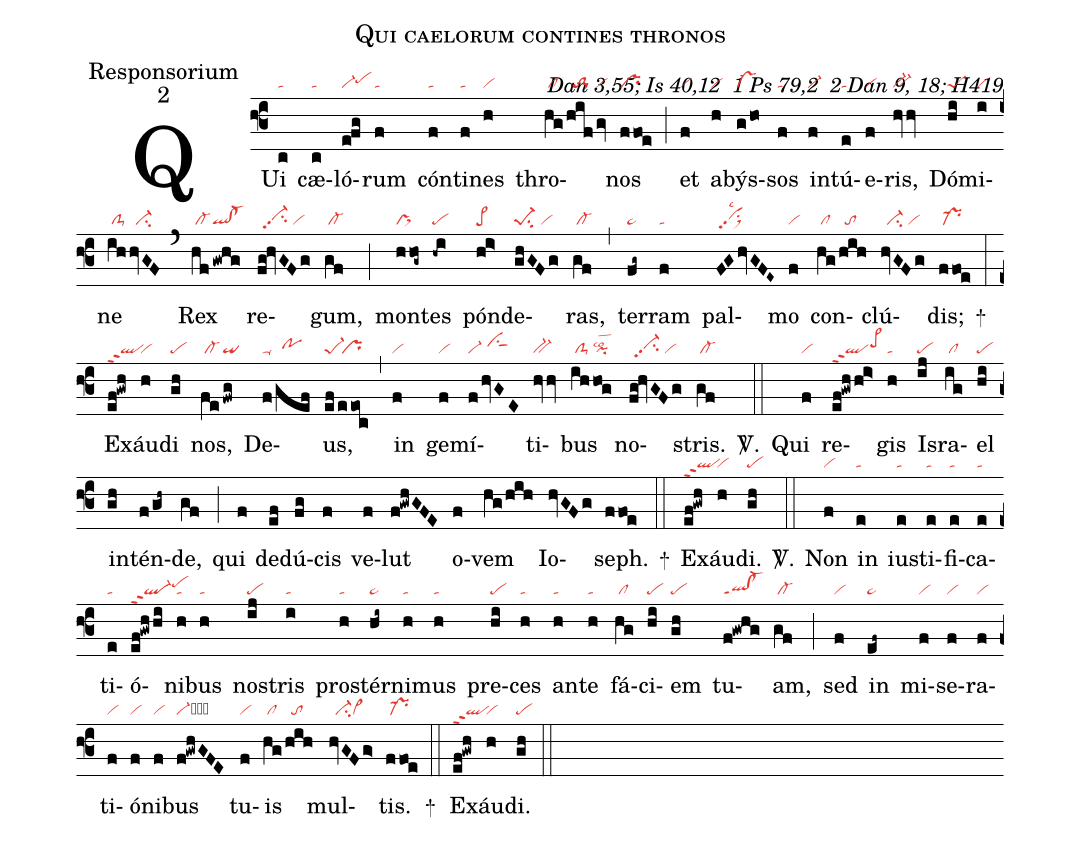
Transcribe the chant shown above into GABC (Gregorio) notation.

name:Qui caelorum contines thronos;
office-part:Responsorium;
mode:2;
commentary:Dan 3,55; Is 40,12 ꝟ1 Ps 79,2 ꝟ2 Dan 9, 18; H419;
nabc-lines:1;
%%
(f3)
QUi(c|ta) cæ(c|ta)ló(e!fg|vi-pehh)rum(f|ta) cón(f|ta)ti(f|ta)nes(h|vi) thro(hg|/cl|/hif|//to-1|gv|vi)nos(ffoe|pr) (;)
et(f|vi) a(h|vi)býs(gho|vs-)sos(f|ta) in(f|vi-)tú(e|ta)e(f|vi)ris,(hvv|bv-) Dó(hi|peS)mi(i|vi)ne(ih|/clS-|hvGF|//ci-) (`)
Rex(hf|/cl-|!gwhg|ql!cl-) re(fg!hvGFg|//vi-hhpp2su2/vi)gum,(gf|/cl-) (;)
mon(hhog~|pr>)tes(-hi|pe) pón(hi>|pe>)de(ghGFg|pe-1su2/vi)ras,(gf|/cl-) (,)
ter(fg~|pe~)ram(f|ta) pal(FGhvGFE~|/vihhpp2su1sux1lsc2)mo(f|vi) con(hg|/cl|/hih|//to)clú(hvGFg|//vi-su2/vi)dis;(ffoe|/pr-) +(:)
E(ef!gwh|qlppt2)xáu(h|vi)di(gh|pe) nos,(fe|/cl-|!fwg|qi) De(f|ta-|/gef|//pohh)us,(ef|pe-1|/eeoc|/pr) (,)
in(f|vi) ge(f|vi)mí(f|vi-|/hvGE|//ciShi)ti(hvv|bv-)bus(ih|/clS-|hog|pilsco2) no(fg!hvGFg|//vi-hhpp2su2/vi)stris.(gf|/cl-) <sp>V/</sp>.(::)
Qui(f|vi) re(ef!gwh/hi>|qlppt2pe>hi)gis(h|ta) Is(ij|pe)ra(ig|/cl)el(hi|pe) in(gh)tén(f/gh~)de,(gf) (;)
qui(f) de(ef)dú(fg)cis(f) ve(f)lut(f!gwhGFE) o(f)vem(hg/hih) Io(hvGFg)seph.(ffoe) +(::)
E(ef!gwh|qlppt2)xáu(h|vi)di.(gh|pe) <sp>V/</sp>.(::)
Non(f|vi) in(e|ta) iu(e|ta)sti(e|ta)fi(e|ta)ca(e|ta)ti(e|ta)ó(ef!gwh/hi|ql-ppt2pehi)ni(h|ta)bus(h|ta) no(ij|pe)stris(i|ta) pro(h|ta)stér(hi~|pe~)ni(h|ta)mus(h|ta) pre(hi|pe)ces(h|ta) an(h|ta)te(h|ta) fá(hg|/cl)ci(hi|pe)em(gh|pe) tu(f!gwhg|ql!cl-ppt1)am,(gf|/cl-) (;)
sed(f|vi) in(ef~|pe~) mi(f|vi)se(f|vi)ra(f|vi)ti(f|vi)ó(f|vi)ni(f|vi)bus(f!gwhGFE|vi-ql-hisu2suu1) tu(f|vi)is(hg|/cl|/hih|//to) mul(hvGFg>|//ci-vi>)tis.(ffoe|/pr-) +(::)
E(ef!gwh|qlppt2)xáu(h|vi)di.(gh|pe) (::)
